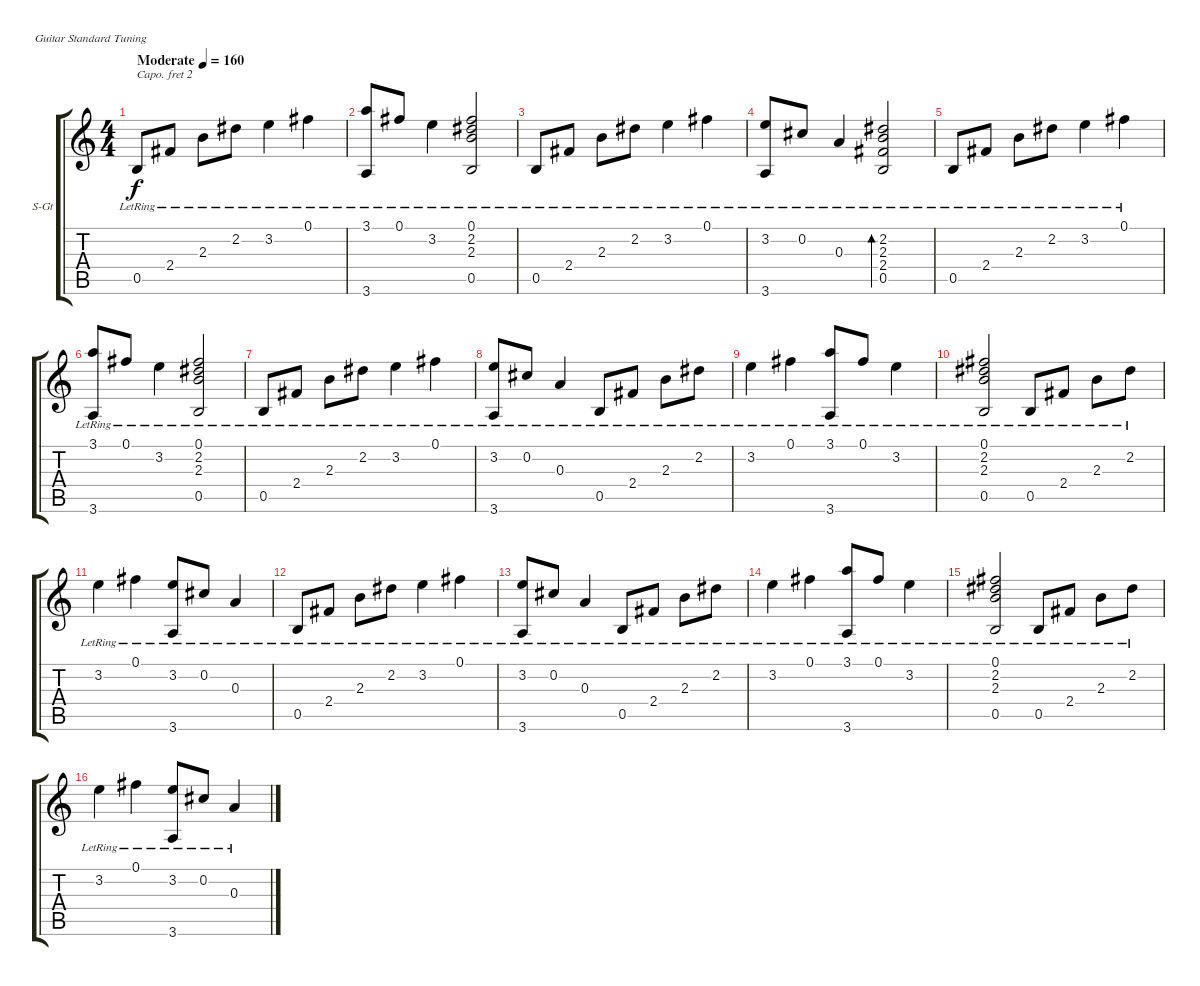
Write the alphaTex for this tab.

\bracketExtendMode groupsimilarinstruments
\firstSystemTrackNameOrientation horizontal
\otherSystemsTrackNameOrientation horizontal
\track ("Track 1" "S-Gt") {instrument acousticguitarsteel}
\staff {score tabs}
\capo 2
\tuning (E4 B3 G3 D3 A2 E2)
\ts (4 4)
\beaming (8 2 2 2 2)
\tempo (160 "Moderate")
\clef g2
\ks c
0.5{lr}.8{dy f instrument acousticguitarsteel} 2.4{lr}.8 2.3{lr}.8 2.2{lr}.8 3.2{lr}.4 0.1{lr}.4 |
(3.1{lr} 3.6{lr}).8 0.1{lr}.8 3.2{lr}.4 (0.1{lr} 2.2{lr} 2.3{lr} 0.5{lr}).2 |
0.5{lr}.8 2.4{lr}.8 2.3{lr}.8 2.2{lr}.8 3.2{lr}.4 0.1{lr}.4 |
(3.2{lr} 3.6{lr}).8 0.2{lr}.8 0.3{lr}.4 (2.2{lr} 2.3{lr} 2.4{lr} 0.5{lr}).2{bd 240} |
0.5{lr}.8 2.4{lr}.8 2.3{lr}.8 2.2{lr}.8 3.2{lr}.4 0.1{lr}.4 |
(3.1{lr} 3.6{lr}).8 0.1{lr}.8 3.2{lr}.4 (0.1{lr} 2.2{lr} 2.3{lr} 0.5{lr}).2 |
0.5{lr}.8 2.4{lr}.8 2.3{lr}.8 2.2{lr}.8 3.2{lr}.4 0.1{lr}.4 |
(3.2{lr} 3.6{lr}).8 0.2{lr}.8 0.3{lr}.4 0.5{lr}.8 2.4{lr}.8 2.3{lr}.8 2.2{lr}.8 |
3.2{lr}.4 0.1{lr}.4 (3.1{lr} 3.6{lr}).8 0.1{lr}.8 3.2{lr}.4 |
(0.1{lr} 2.2{lr} 2.3{lr} 0.5{lr}).2 0.5{lr}.8 2.4{lr}.8 2.3{lr}.8 2.2{lr}.8 |
3.2{lr}.4 0.1{lr}.4 (3.2{lr} 3.6{lr}).8 0.2{lr}.8 0.3{lr}.4 |
0.5{lr}.8 2.4{lr}.8 2.3{lr}.8 2.2{lr}.8 3.2{lr}.4 0.1{lr}.4 |
(3.2{lr} 3.6{lr}).8 0.2{lr}.8 0.3{lr}.4 0.5{lr}.8 2.4{lr}.8 2.3{lr}.8 2.2{lr}.8 |
3.2{lr}.4 0.1{lr}.4 (3.1{lr} 3.6{lr}).8 0.1{lr}.8 3.2{lr}.4 |
(0.1{lr} 2.2{lr} 2.3{lr} 0.5{lr}).2 0.5{lr}.8 2.4{lr}.8 2.3{lr}.8 2.2{lr}.8 |
3.2{lr}.4 0.1{lr}.4 (3.2{lr} 3.6{lr}).8 0.2{lr}.8 0.3{lr}.4
